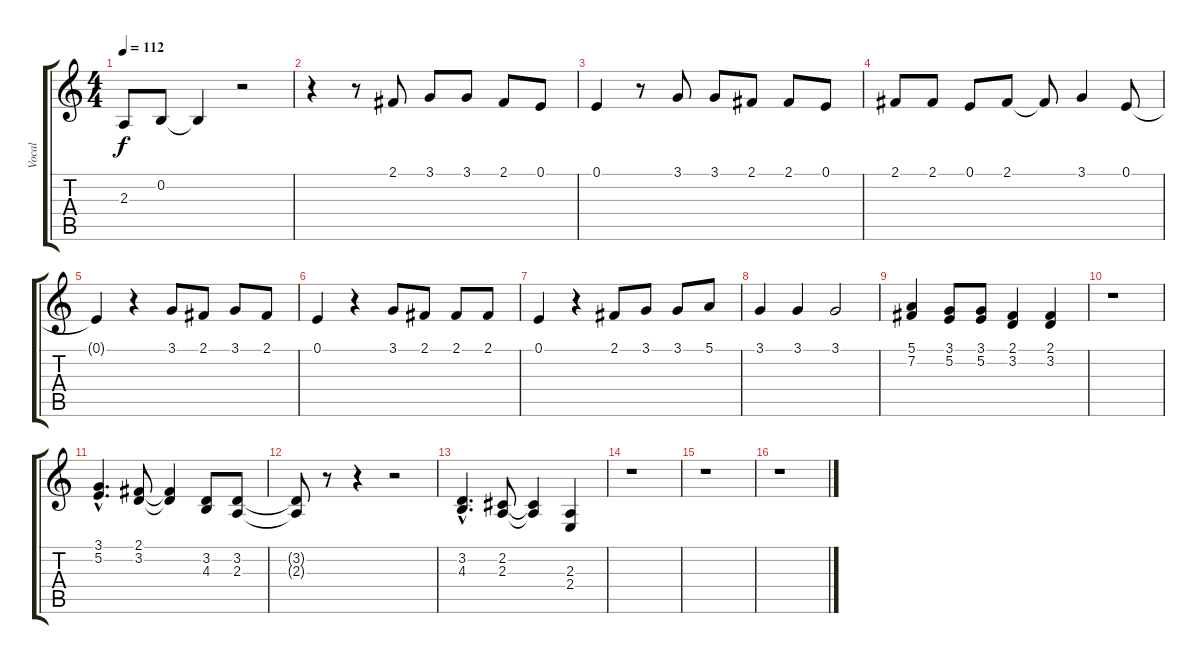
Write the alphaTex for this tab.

\track ("Vocal" "Vocal") {instrument flute}
\staff {score tabs}
\tuning (E4 B3 G3 D3 A2 E2) {hide}
\ts (4 4)
\tempo 112
\clef g2
\ks c
2.3{t}.8{dy f} 0.2.8 0.2{t}.4 r.2 |
r.4 r.8 2.1.8 3.1.8 3.1.8 2.1.8 0.1.8 |
0.1.4 r.8 3.1.8 3.1.8 2.1.8 2.1.8 0.1.8 |
2.1.8 2.1.8 0.1.8 2.1.8 2.1{t}.8 3.1.4 0.1.8 |
0.1{t}.4 r.4 3.1.8 2.1.8 3.1.8 2.1.8 |
0.1.4 r.4 3.1.8 2.1.8 2.1.8 2.1.8 |
0.1.4 r.4 2.1.8 3.1.8 3.1.8 5.1.8 |
3.1.4 3.1.4 3.1.2 |
(5.1 7.2).4 (3.1 5.2).8 (3.1 5.2).8 (2.1 3.2).4 (2.1 3.2).4 |
r.1 |
(3.1{hac} 5.2{hac}).4{d} (2.1 3.2).8 (2.1{t} 3.2{t}).4 (3.2 4.3).8 (3.2 2.3).8 |
(3.2{t} 2.3{t}).8 r.8 r.4 r.2 |
(3.2{hac} 4.3{hac}).4{d} (2.2 2.3).8 (2.2{t} 2.3{t}).4 (2.3 2.4).4 |
r.1 |
r.1 |
r.1
